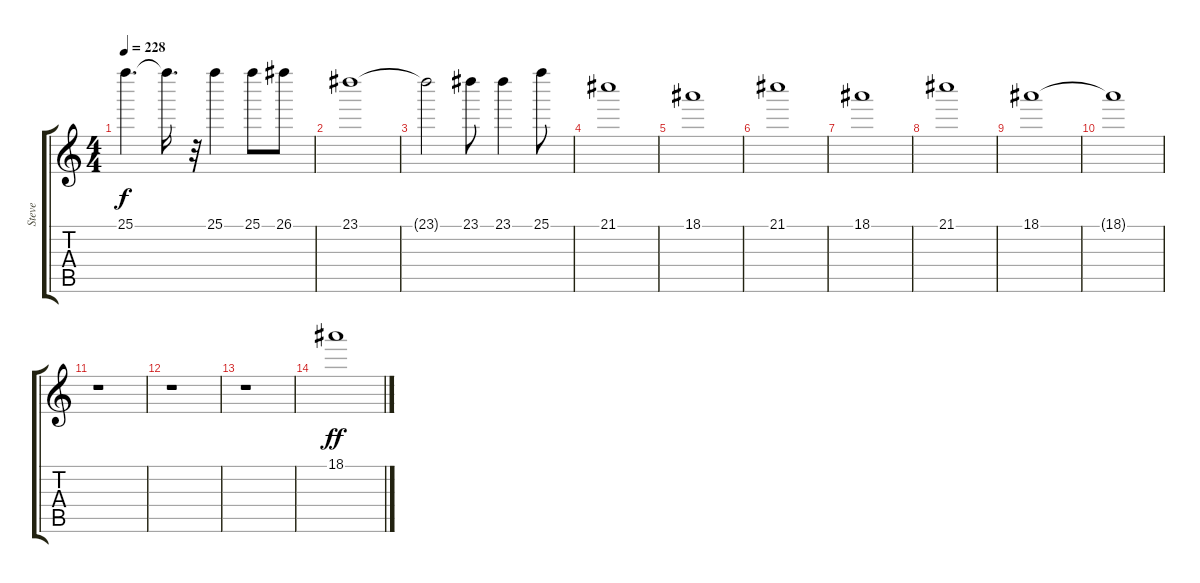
\track ("Steve" "Steve") {instrument distortionguitar}
\staff {score tabs}
\tuning (E4 B3 G3 D3 A2 E2) {hide}
\ts (4 4)
\tempo 228
\clef g2
\ks c
25.1{t}.4{d dy f} 25.1{t}.16{d} r.32 25.1.4 25.1.8 26.1.8 |
23.1.1 |
23.1{t}.2 23.1.8 23.1.4 25.1.8 |
21.1.1 |
18.1.1 |
21.1.1 |
18.1.1 |
21.1.1 |
18.1.1 |
18.1{t}.1 |
r.1 |
r.1 |
r.1 |
18.1.1{dy ff}
